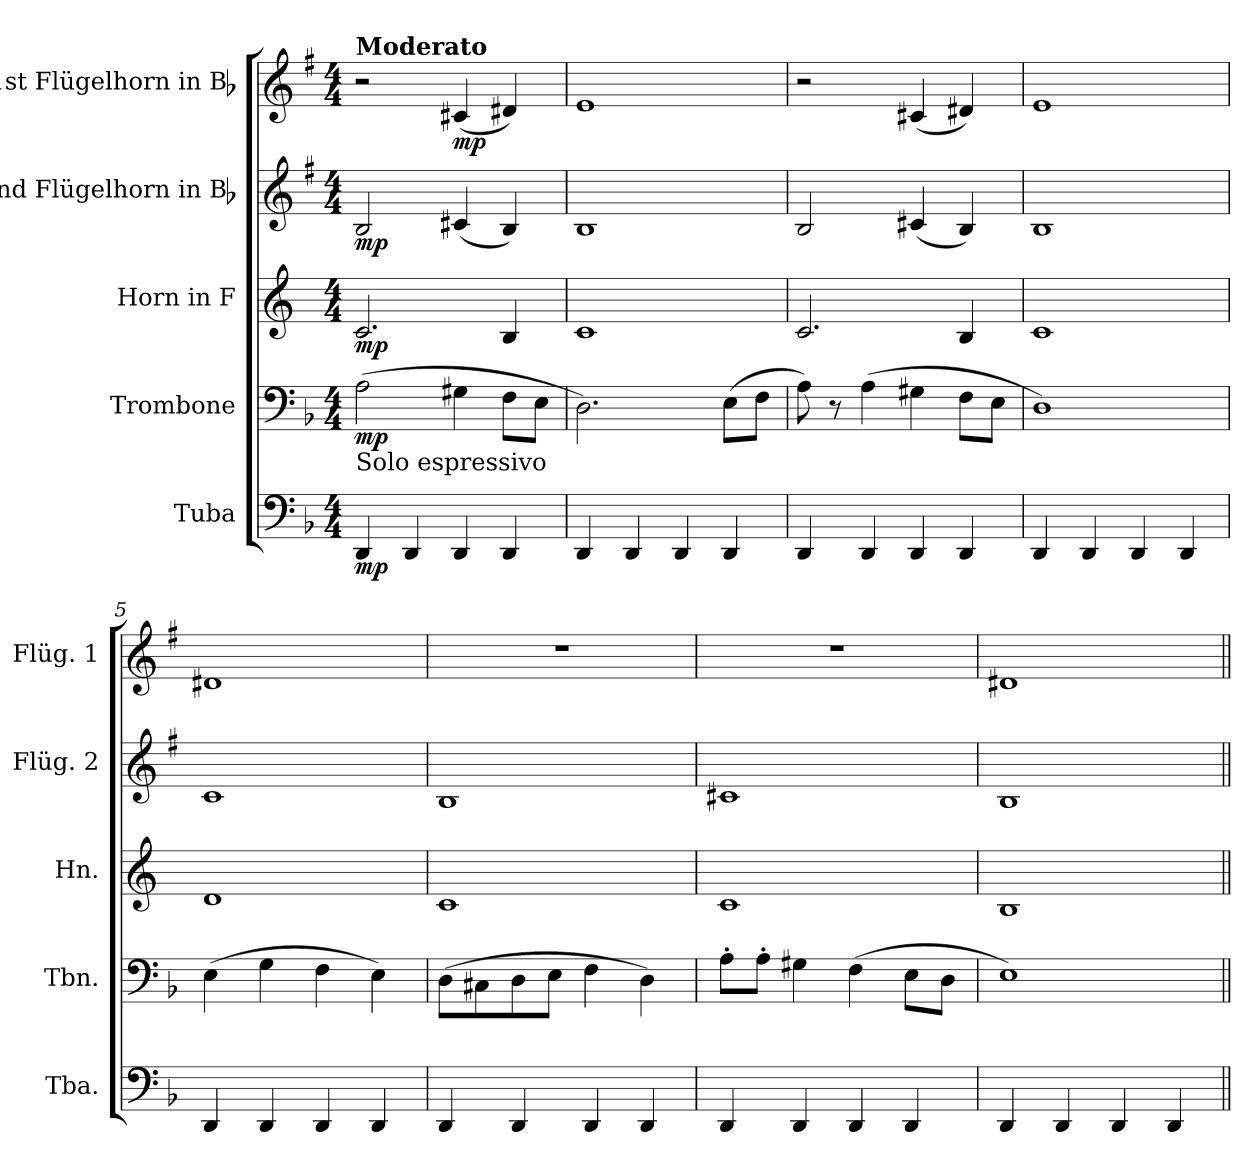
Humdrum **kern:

**kern	**dynam	**kern	**dynam	**kern	**dynam	**kern	**dynam	**kern	**dynam
*part5	*part5	*part4	*part4	*part3	*part3	*part2	*part2	*part1	*part1
*staff5	*staff5	*staff4	*staff4	*staff3	*staff3	*staff2	*staff2	*staff1	*staff1
*I"Tuba	*	*I"Trombone	*	*I"Horn in F	*	*I"2nd Flügelhorn in Bb	*	*I"1st Flügelhorn in Bb	*
*I'Tba.	*	*I'Tbn.	*	*I'Hn.	*	*I'Flüg. 2	*	*I'Flüg. 1	*
*clefF4	*	*clefF4	*	*clefG2	*	*clefG2	*	*clefG2	*
*	*	*	*	*ITrd4c7	*	*ITrd1c2	*	*ITrd1c2	*
*k[b-]	*	*k[b-]	*	*k[b-]	*	*k[b-]	*	*k[b-]	*
*F:	*	*F:	*	*	*	*F:	*	*F:	*
*M4/4	*	*M4/4	*	*M4/4	*	*M4/4	*	*M4/4	*
*MM96	*	*MM96	*	*MM96	*	*MM96	*	*MM96	*
=1	=1	=1	=1	=1	=1	=1	=1	=1	=1
!	!	!	!	!	!	!	!	!LO:TX:a:B:t=Moderato	!
!	!	!LO:TX:b:t=Solo espressivo	!	!	!	!	!	!	!
!	!LO:DY:b	!	!LO:DY:b	!	!LO:DY:b	!	!LO:DY:b	!	!
4DD/	mp	(2A\	mp	2.F/	mp	2A/	mp	2r	.
4DD/	.	.	.	.	.	.	.	.	.
!	!	!	!	!	!	!	!	!	!LO:DY:b
4DD/	.	4G#X\	.	.	.	(4Bn/	.	(4Bn/	mp
4DD/	.	8F\L	.	4E/	.	4A/)	.	4c#X/)	.
.	.	8E\J	.	.	.	.	.	.	.
=2	=2	=2	=2	=2	=2	=2	=2	=2	=2
4DD/	.	2.D\)	.	1F	.	1A	.	1d	.
4DD/	.	.	.	.	.	.	.	.	.
4DD/	.	.	.	.	.	.	.	.	.
4DD/	.	(8E\L	.	.	.	.	.	.	.
.	.	8F\J	.	.	.	.	.	.	.
=3	=3	=3	=3	=3	=3	=3	=3	=3	=3
4DD/	.	8A\)	.	2.F/	.	2A/	.	2r	.
.	.	8r	.	.	.	.	.	.	.
4DD/	.	(4A\	.	.	.	.	.	.	.
4DD/	.	4G#X\	.	.	.	(4Bn/	.	(4Bn/	.
4DD/	.	8F\L	.	4E/	.	4A/)	.	4c#X/)	.
.	.	8E\J	.	.	.	.	.	.	.
=4	=4	=4	=4	=4	=4	=4	=4	=4	=4
4DD/	.	1D)	.	1F	.	1A	.	1d	.
4DD/	.	.	.	.	.	.	.	.	.
4DD/	.	.	.	.	.	.	.	.	.
4DD/	.	.	.	.	.	.	.	.	.
=5	=5	=5	=5	=5	=5	=5	=5	=5	=5
4DD/	.	(4E\	.	1G	.	1B-	.	1c#X	.
4DD/	.	4G\	.	.	.	.	.	.	.
4DD/	.	4F\	.	.	.	.	.	.	.
4DD/	.	4E\)	.	.	.	.	.	.	.
=6	=6	=6	=6	=6	=6	=6	=6	=6	=6
4DD/	.	(8D\L	.	1F	.	1A	.	1r	.
.	.	8C#X\	.	.	.	.	.	.	.
4DD/	.	8D\	.	.	.	.	.	.	.
.	.	8E\J	.	.	.	.	.	.	.
4DD/	.	4F\	.	.	.	.	.	.	.
4DD/	.	4D\)	.	.	.	.	.	.	.
!!LO:LB:g=z
=7	=7	=7	=7	=7	=7	=7	=7	=7	=7
4DD/	.	8A'\L	.	1F	.	1Bn	.	1r	.
.	.	8A'\J	.	.	.	.	.	.	.
4DD/	.	4G#X\	.	.	.	.	.	.	.
4DD/	.	(4F\	.	.	.	.	.	.	.
4DD/	.	8E\L	.	.	.	.	.	.	.
.	.	8D\J	.	.	.	.	.	.	.
=8	=8	=8	=8	=8	=8	=8	=8	=8	=8
4DD/	.	1E)	.	1E	.	1A	.	1c#X	.
4DD/	.	.	.	.	.	.	.	.	.
4DD/	.	.	.	.	.	.	.	.	.
4DD/	.	.	.	.	.	.	.	.	.
=||	=||	=||	=||	=||	=||	=||	=||	=||	=||
*-	*-	*-	*-	*-	*-	*-	*-	*-	*-
